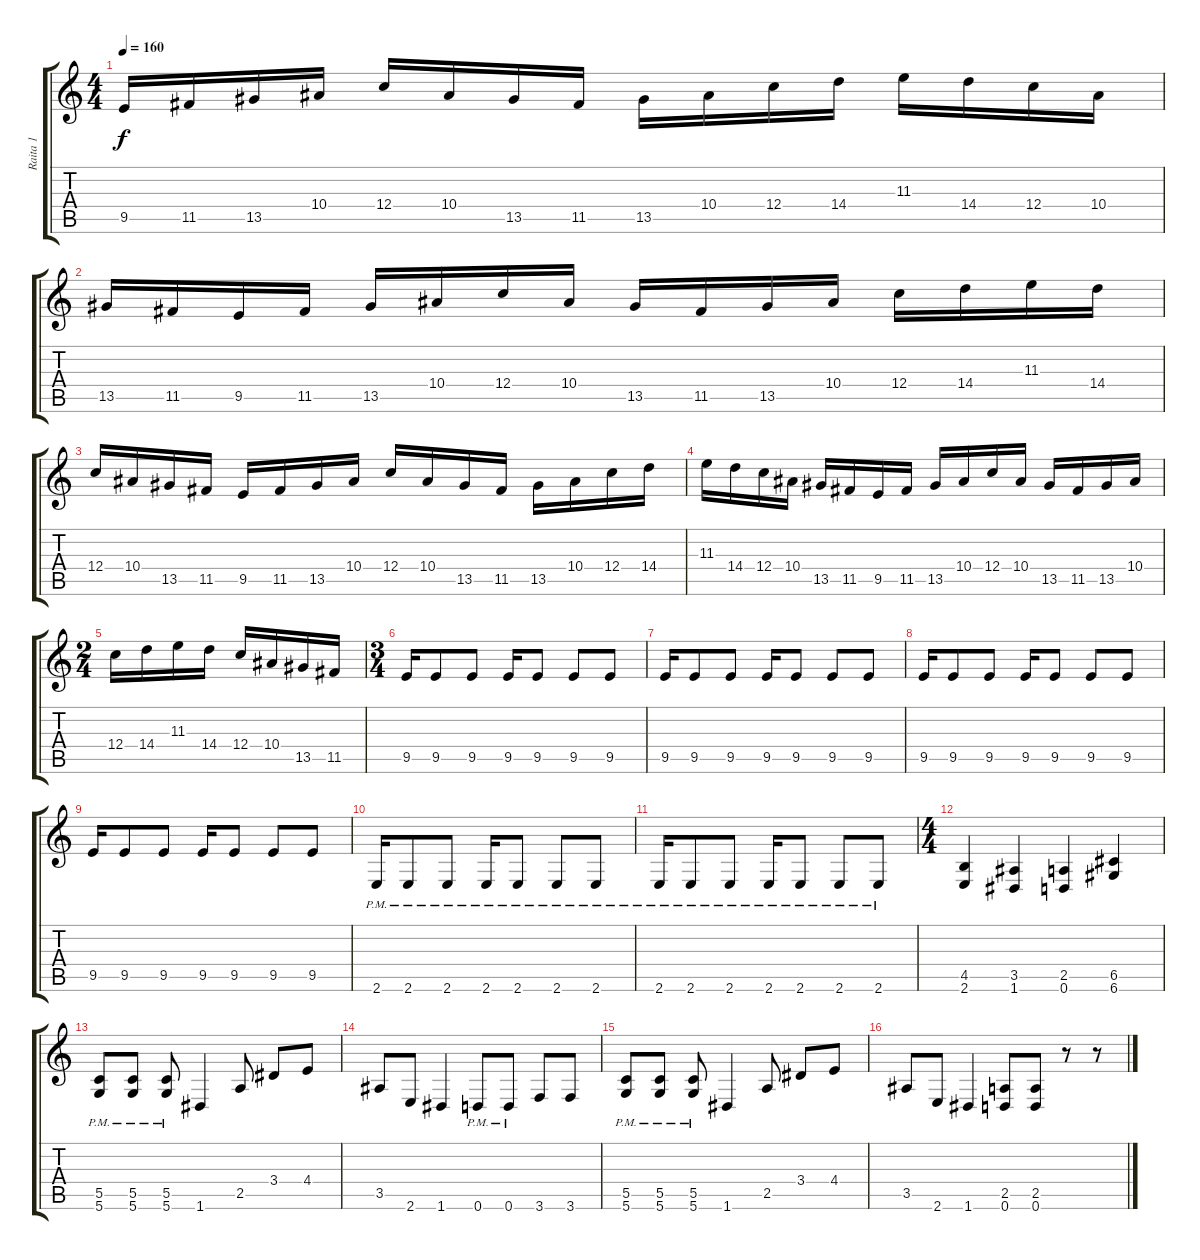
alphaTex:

\track ("Raita 1" "Raita 1") {instrument distortionguitar}
\staff {score tabs}
\tuning (D4 A3 F3 C3 G2 D2) {hide}
\ts (4 4)
\tempo 160
\clef g2
\ks c
9.5.16{dy f instrument distortionguitar} 11.5.16 13.5.16 10.4.16 12.4.16 10.4.16 13.5.16 11.5.16 13.5.16 10.4.16 12.4.16 14.4.16 11.3.16 14.4.16 12.4.16 10.4.16 |
13.5.16 11.5.16 9.5.16 11.5.16 13.5.16 10.4.16 12.4.16 10.4.16 13.5.16 11.5.16 13.5.16 10.4.16 12.4.16 14.4.16 11.3.16 14.4.16 |
12.4.16 10.4.16 13.5.16 11.5.16 9.5.16 11.5.16 13.5.16 10.4.16 12.4.16 10.4.16 13.5.16 11.5.16 13.5.16 10.4.16 12.4.16 14.4.16 |
11.3.16 14.4.16 12.4.16 10.4.16 13.5.16 11.5.16 9.5.16 11.5.16 13.5.16 10.4.16 12.4.16 10.4.16 13.5.16 11.5.16 13.5.16 10.4.16 |
\ts (2 4)
12.4.16 14.4.16 11.3.16 14.4.16 12.4.16 10.4.16 13.5.16 11.5.16 |
\ts (3 4)
9.5.16 9.5.8 9.5.8 9.5.16 9.5.8 9.5.8 9.5.8 |
9.5.16 9.5.8 9.5.8 9.5.16 9.5.8 9.5.8 9.5.8 |
9.5.16 9.5.8 9.5.8 9.5.16 9.5.8 9.5.8 9.5.8 |
9.5.16 9.5.8 9.5.8 9.5.16 9.5.8 9.5.8 9.5.8 |
2.6{pm}.16 2.6{pm}.8 2.6{pm}.8 2.6{pm}.16 2.6{pm}.8 2.6{pm}.8 2.6{pm}.8 |
2.6{pm}.16 2.6{pm}.8 2.6{pm}.8 2.6{pm}.16 2.6{pm}.8 2.6{pm}.8 2.6{pm}.8 |
\ts (4 4)
(4.5 2.6).4 (3.5 1.6).4 (2.5 0.6).4 (6.5 6.6).4 |
(5.5{pm} 5.6{pm}).8 (5.5{pm} 5.6{pm}).8 (5.5{pm} 5.6{pm}).8 1.6.4 2.5.8 3.4.8 4.4.8 |
3.5.8 2.6.8 1.6.4 0.6{pm}.8 0.6{pm}.8 3.6.8 3.6.8 |
(5.5{pm} 5.6{pm}).8 (5.5{pm} 5.6{pm}).8 (5.5{pm} 5.6{pm}).8 1.6.4 2.5.8 3.4.8 4.4.8 |
3.5.8 2.6.8 1.6.4 (2.5 0.6).8 (2.5 0.6).8 r.8 r.8
